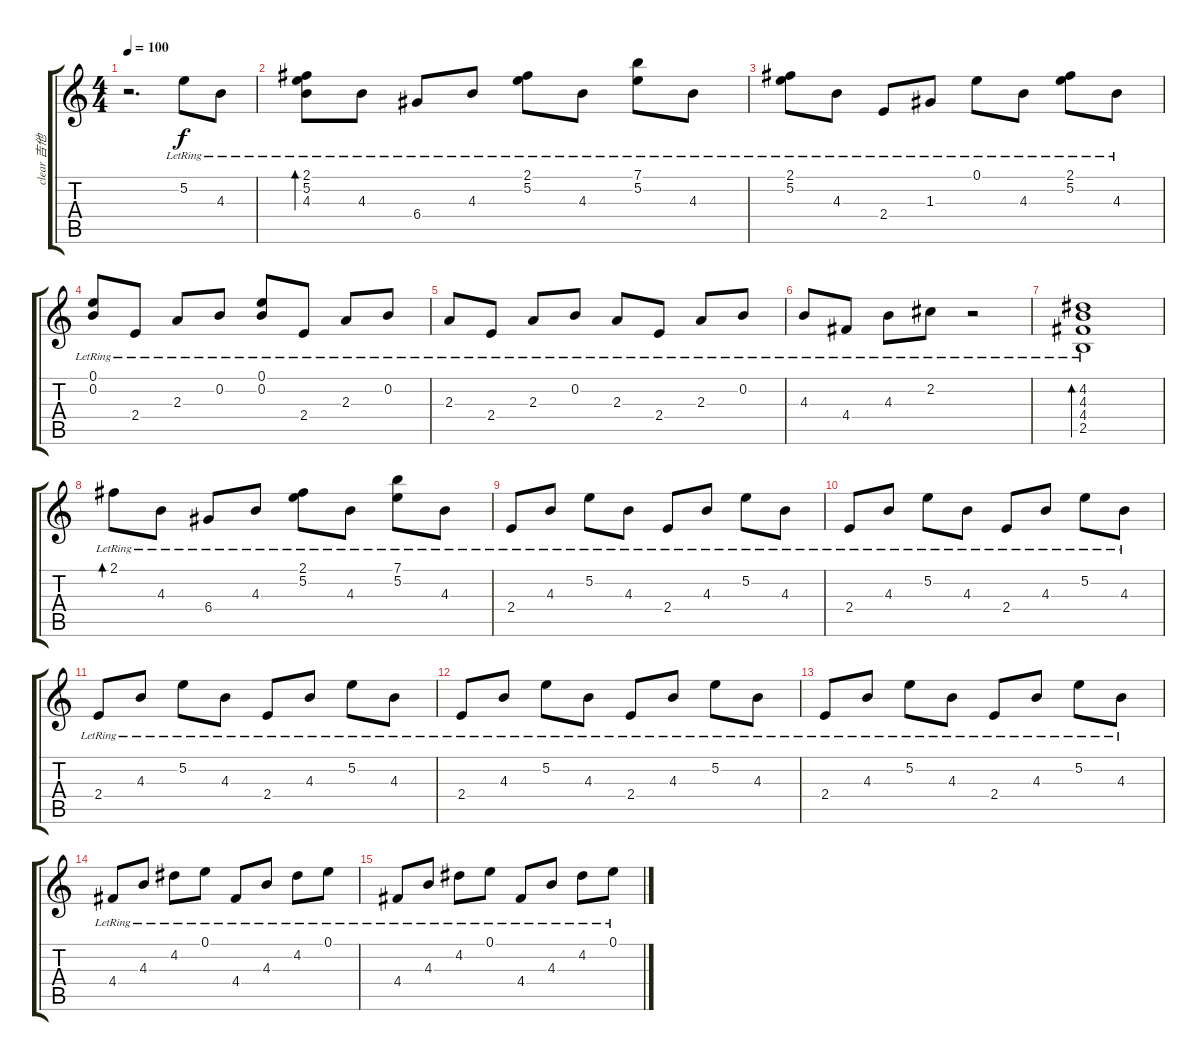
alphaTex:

\track ("clear 吉他" "clear 吉他") {instrument acousticguitarsteel}
\staff {score tabs}
\tuning (E4 B3 G3 D3 A2 E2) {hide}
\ts (4 4)
\tempo 100
\clef g2
\ks c
r.2{d txt "" dy f instrument acousticguitarsteel} 5.2{lr}.8 4.3{lr}.8 |
(2.1{lr} 5.2{lr} 4.3{lr}).8{bd 60} 4.3{lr}.8 6.4{lr}.8 4.3{lr}.8 (2.1{lr} 5.2{lr}).8 4.3{lr}.8 (7.1{lr} 5.2{lr}).8 4.3{lr}.8 |
(2.1{lr} 5.2{lr}).8 4.3{lr}.8 2.4{lr}.8 1.3{lr}.8 0.1{lr}.8 4.3{lr}.8 (2.1{lr} 5.2{lr}).8 4.3{lr}.8 |
(0.1{lr} 0.2{lr}).8 2.4{lr}.8 2.3{lr}.8 0.2{lr}.8 (0.1{lr} 0.2{lr}).8 2.4{lr}.8 2.3{lr}.8 0.2{lr}.8 |
2.3{lr}.8 2.4{lr}.8 2.3{lr}.8 0.2{lr}.8 2.3{lr}.8 2.4{lr}.8 2.3{lr}.8 0.2{lr}.8 |
4.3{lr}.8 4.4{lr}.8 4.3{lr}.8 2.2{lr}.8 r.2 |
(4.2{lr} 4.3{lr} 4.4{lr} 2.5{lr}).1{bd 60} |
2.1{lr}.8{bd 60} 4.3{lr}.8 6.4{lr}.8 4.3{lr}.8 (2.1{lr} 5.2{lr}).8 4.3{lr}.8 (7.1{lr} 5.2{lr}).8 4.3{lr}.8 |
2.4{lr}.8 4.3{lr}.8 5.2{lr}.8 4.3{lr}.8 2.4{lr}.8 4.3{lr}.8 5.2{lr}.8 4.3{lr}.8 |
2.4{lr}.8 4.3{lr}.8 5.2{lr}.8 4.3{lr}.8 2.4{lr}.8 4.3{lr}.8 5.2{lr}.8 4.3{lr}.8 |
2.4{lr}.8 4.3{lr}.8 5.2{lr}.8 4.3{lr}.8 2.4{lr}.8 4.3{lr}.8 5.2{lr}.8 4.3{lr}.8 |
2.4{lr}.8 4.3{lr}.8 5.2{lr}.8 4.3{lr}.8 2.4{lr}.8 4.3{lr}.8 5.2{lr}.8 4.3{lr}.8 |
2.4{lr}.8 4.3{lr}.8 5.2{lr}.8 4.3{lr}.8 2.4{lr}.8 4.3{lr}.8 5.2{lr}.8 4.3{lr}.8 |
4.4{lr}.8 4.3{lr}.8 4.2{lr}.8 0.1{lr}.8 4.4{lr}.8 4.3{lr}.8 4.2{lr}.8 0.1{lr}.8 |
4.4{lr}.8 4.3{lr}.8 4.2{lr}.8 0.1{lr}.8 4.4{lr}.8 4.3{lr}.8 4.2{lr}.8 0.1{lr}.8
